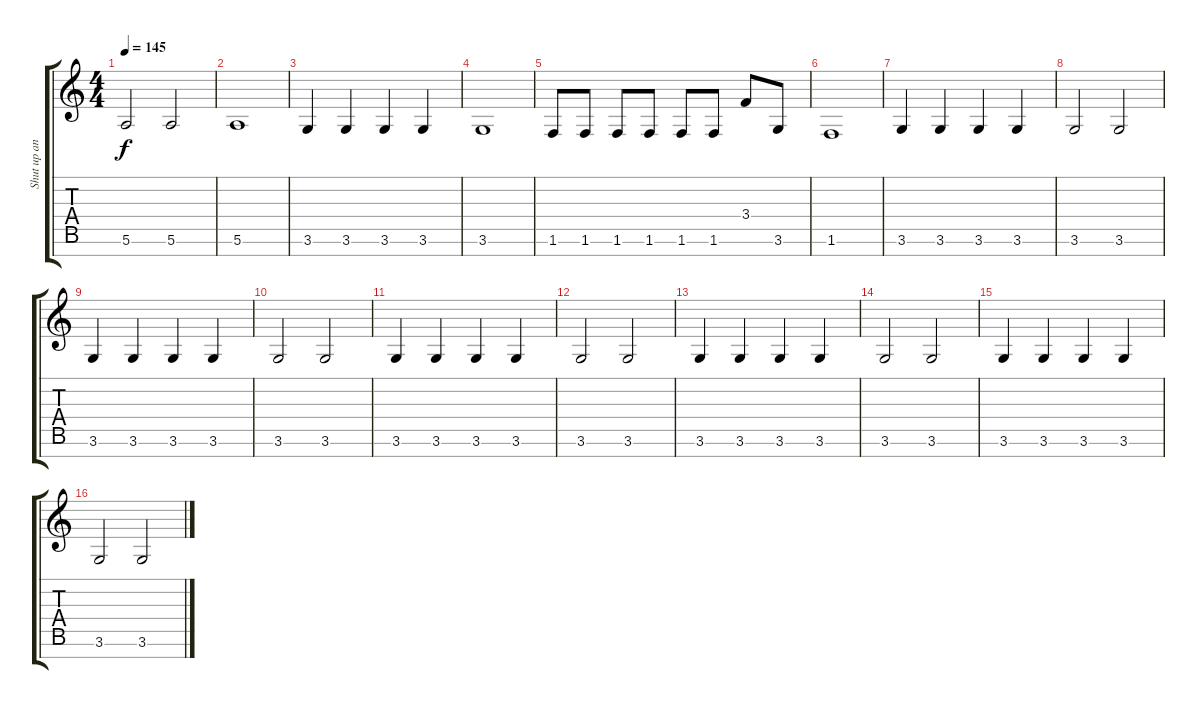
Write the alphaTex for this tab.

\track ("Shut up and dance!" "Shut up an") {instrument electricbassfinger}
\staff {score tabs}
\tuning (E4 B3 G3 D3 A2 E2 B1) {hide}
\ts (4 4)
\tempo 145
\clef g2
\ks c
5.6.2{dy f} 5.6.2 |
5.6.1 |
3.6.4 3.6.4 3.6.4 3.6.4 |
3.6.1 |
1.6.8 1.6.8 1.6.8 1.6.8 1.6.8 1.6.8 3.4.8 3.6.8 |
1.6.1 |
3.6.4 3.6.4 3.6.4 3.6.4 |
3.6.2 3.6.2 |
3.6.4 3.6.4 3.6.4 3.6.4 |
3.6.2 3.6.2 |
3.6.4 3.6.4 3.6.4 3.6.4 |
3.6.2 3.6.2 |
3.6.4 3.6.4 3.6.4 3.6.4 |
3.6.2 3.6.2 |
3.6.4 3.6.4 3.6.4 3.6.4 |
3.6.2 3.6.2
